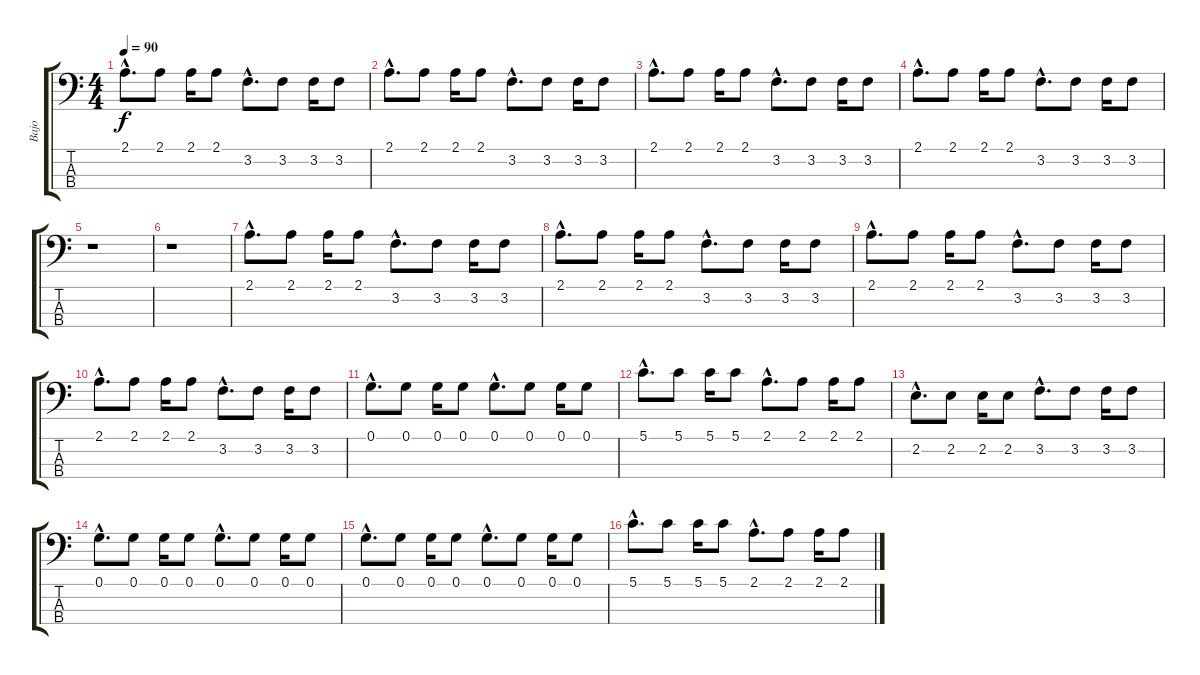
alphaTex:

\track ("Bajo" "Bajo") {instrument electricbassfinger}
\staff {score tabs}
\tuning (G2 D2 A1 E1) {hide}
\ts (4 4)
\tempo 90
\clef f4
\ks c
2.1{hac}.8{d dy f} 2.1.8 2.1.16 2.1.8 3.2{hac}.8{d} 3.2.8 3.2.16 3.2.8 |
2.1{hac}.8{d} 2.1.8 2.1.16 2.1.8 3.2{hac}.8{d} 3.2.8 3.2.16 3.2.8 |
2.1{hac}.8{d} 2.1.8 2.1.16 2.1.8 3.2{hac}.8{d} 3.2.8 3.2.16 3.2.8 |
2.1{hac}.8{d} 2.1.8 2.1.16 2.1.8 3.2{hac}.8{d} 3.2.8 3.2.16 3.2.8 |
r.1 |
r.1 |
2.1{hac}.8{d} 2.1.8 2.1.16 2.1.8 3.2{hac}.8{d} 3.2.8 3.2.16 3.2.8 |
2.1{hac}.8{d} 2.1.8 2.1.16 2.1.8 3.2{hac}.8{d} 3.2.8 3.2.16 3.2.8 |
2.1{hac}.8{d} 2.1.8 2.1.16 2.1.8 3.2{hac}.8{d} 3.2.8 3.2.16 3.2.8 |
2.1{hac}.8{d} 2.1.8 2.1.16 2.1.8 3.2{hac}.8{d} 3.2.8 3.2.16 3.2.8 |
0.1{hac}.8{d} 0.1.8 0.1.16 0.1.8 0.1{hac}.8{d} 0.1.8 0.1.16 0.1.8 |
5.1{hac}.8{d} 5.1.8 5.1.16 5.1.8 2.1{hac}.8{d} 2.1.8 2.1.16 2.1.8 |
2.2{hac}.8{d} 2.2.8 2.2.16 2.2.8 3.2{hac}.8{d} 3.2.8 3.2.16 3.2.8 |
0.1{hac}.8{d} 0.1.8 0.1.16 0.1.8 0.1{hac}.8{d} 0.1.8 0.1.16 0.1.8 |
0.1{hac}.8{d} 0.1.8 0.1.16 0.1.8 0.1{hac}.8{d} 0.1.8 0.1.16 0.1.8 |
5.1{hac}.8{d} 5.1.8 5.1.16 5.1.8 2.1{hac}.8{d} 2.1.8 2.1.16 2.1.8
